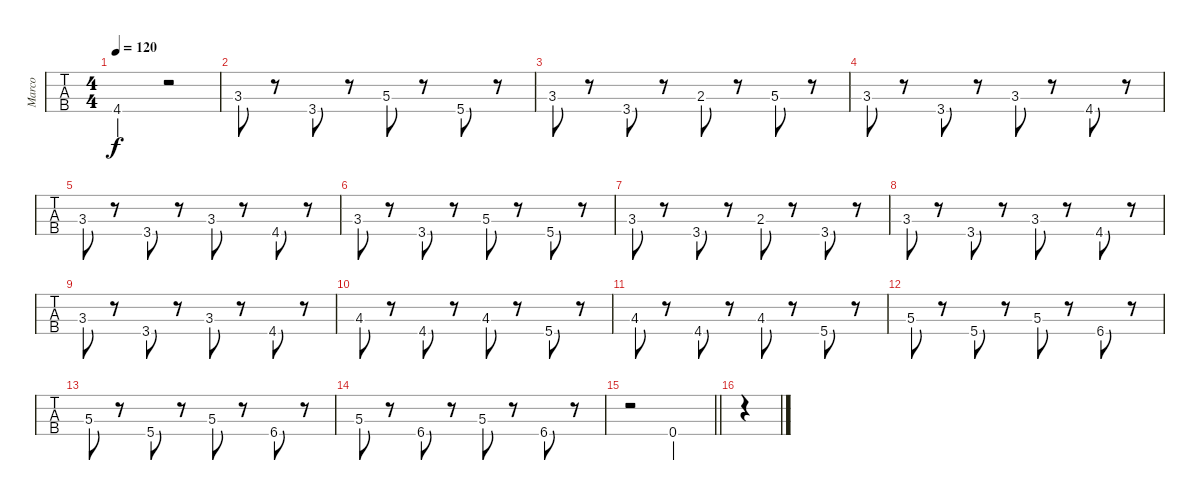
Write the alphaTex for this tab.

\track ("Marco" "Marco") {instrument electricbasspick}
\staff {tabs}
\tuning (F2 C2 G1 D1) {hide}
\ts (4 4)
\tempo 120
\clef f4
\ks f
4.4.2{dy f} r.2 |
3.3.8 r.8 3.4.8 r.8 5.3.8 r.8 5.4.8 r.8 |
3.3.8 r.8 3.4.8 r.8 2.3.8 r.8 5.3.8 r.8 |
3.3.8 r.8 3.4.8 r.8 3.3.8 r.8 4.4.8 r.8 |
3.3.8 r.8 3.4.8 r.8 3.3.8 r.8 4.4.8 r.8 |
3.3.8 r.8 3.4.8 r.8 5.3.8 r.8 5.4.8 r.8 |
3.3.8 r.8 3.4.8 r.8 2.3.8 r.8 3.4.8 r.8 |
3.3.8 r.8 3.4.8 r.8 3.3.8 r.8 4.4.8 r.8 |
3.3.8 r.8 3.4.8 r.8 3.3.8 r.8 4.4.8 r.8 |
4.3.8 r.8 4.4.8 r.8 4.3.8 r.8 5.4.8 r.8 |
4.3.8 r.8 4.4.8 r.8 4.3.8 r.8 5.4.8 r.8 |
5.3.8 r.8 5.4.8 r.8 5.3.8 r.8 6.4.8 r.8 |
5.3.8 r.8 5.4.8 r.8 5.3.8 r.8 6.4.8 r.8 |
5.3.8 r.8 6.4.8 r.8 5.3.8 r.8 6.4.8 r.8 |
\barLineRight lightlight
r.2 0.4.2 |
\section ("" "")
